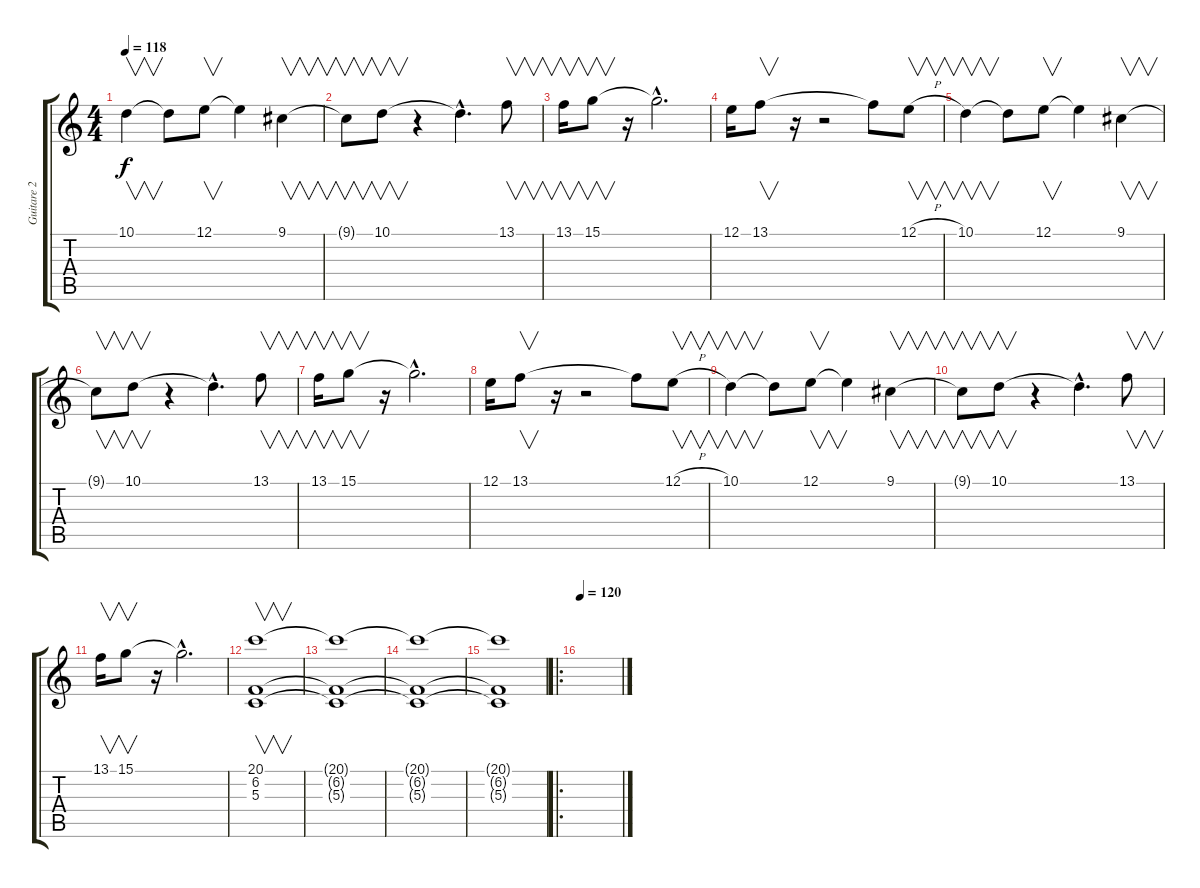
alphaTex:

\track ("Guitare 2" "Guitare 2") {instrument lead5charang}
\staff {score tabs}
\tuning (E4 B3 G3 D3 A2 D2) {hide}
\ts (4 4)
\tempo 118
\clef g2
\ks c
10.1.4{v dy f} 10.1{t}.8 12.1.8{v} 12.1{t}.4 9.1.4{v} |
9.1{t}.8{v} 10.1.8{v} r.4 10.1{hac t}.4{d} 13.1.8{v} |
13.1.16{v} 15.1.8{v} r.16 15.1{hac t}.2{d} |
12.1.16 13.1.8{v} r.16 r.2 13.1{t}.8 12.1{h}.8{v} |
10.1.4{v} 10.1{t}.8 12.1.8{v} 12.1{t}.4 9.1.4{v} |
9.1{t}.8{v} 10.1.8{v} r.4 10.1{hac t}.4{d} 13.1.8{v} |
13.1.16{v} 15.1.8{v} r.16 15.1{hac t}.2{d} |
12.1.16 13.1.8{v} r.16 r.2 13.1{t}.8 12.1{h}.8{v} |
10.1.4{v} 10.1{t}.8 12.1.8{v} 12.1{t}.4 9.1.4{v} |
9.1{t}.8{v} 10.1.8{v} r.4 10.1{hac t}.4{d} 13.1.8{v} |
13.1.16{v} 15.1.8{v} r.16 15.1{hac t}.2{d} |
(20.1 6.2 5.3).1{v} |
(20.1{t} 6.2{t} 5.3{t}).1{volume 8} |
(20.1{t} 6.2{t} 5.3{t}).1{volume 8} |
(20.1{t} 6.2{t} 5.3{t}).1{volume 7} |
\ro
\tempo 120
